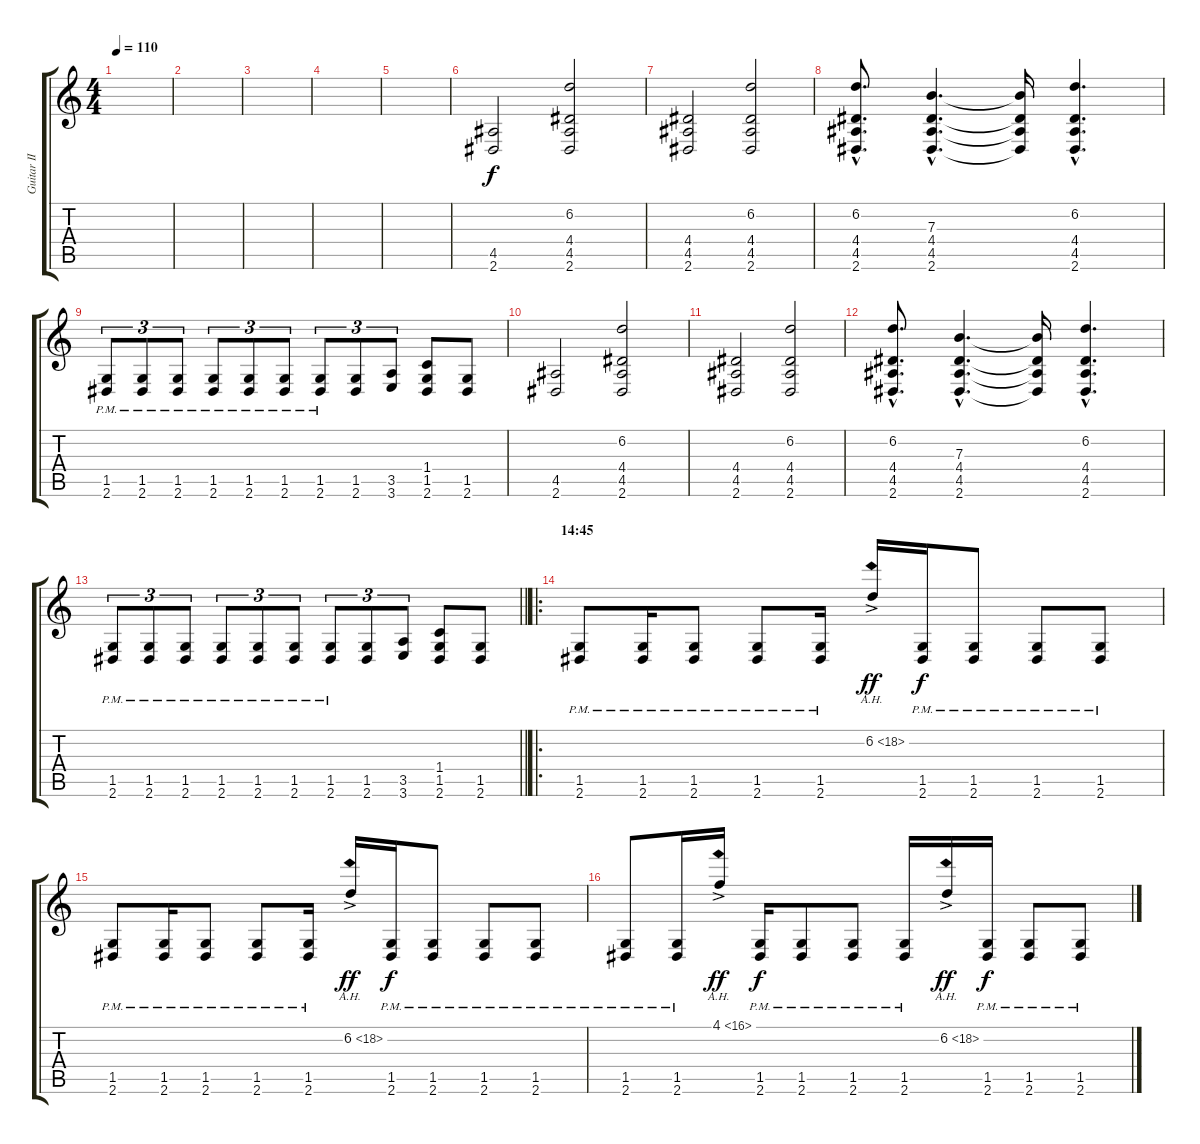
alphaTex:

\track ("Guitar II" "Guitar II") {instrument distortionguitar}
\staff {score tabs}
\tuning (Db4 Ab3 E3 B2 Gb2 Db2) {hide}
\ts (4 4)
\tempo 110
\clef g2
\ks c
|
|
|
|
|
(4.5 2.6).2{volume 8 balance 8} (6.2 4.4 4.5 2.6).2 |
(4.4 4.5 2.6).2 (6.2 4.4 4.5 2.6).2 |
(6.2{hac} 4.4{hac} 4.5{hac} 2.6{hac}).8{d} (7.3{hac} 4.4{hac} 4.5{hac} 2.6{hac}).4{d} (7.3{t} 4.4{t} 4.5{t} 2.6{t}).16 (6.2{hac} 4.4{hac} 4.5{hac} 2.6{hac}).4{d} |
(1.5{pm} 2.6{pm}).8{tu (3 2)} (1.5{pm} 2.6{pm}).8{tu (3 2)} (1.5{pm} 2.6{pm}).8{tu (3 2)} (1.5{pm} 2.6{pm}).8{tu (3 2)} (1.5{pm} 2.6{pm}).8{tu (3 2)} (1.5{pm} 2.6{pm}).8{tu (3 2)} (1.5{pm} 2.6{pm}).8{tu (3 2)} (1.5 2.6).8{tu (3 2)} (3.5 3.6).8{tu (3 2)} (1.4 1.5 2.6).8 (1.5 2.6).8 |
(4.5 2.6).2 (6.2 4.4 4.5 2.6).2 |
(4.4 4.5 2.6).2 (6.2 4.4 4.5 2.6).2 |
(6.2{hac} 4.4{hac} 4.5{hac} 2.6{hac}).8{d} (7.3{hac} 4.4{hac} 4.5{hac} 2.6{hac}).4{d} (7.3{t} 4.4{t} 4.5{t} 2.6{t}).16 (6.2{hac} 4.4{hac} 4.5{hac} 2.6{hac}).4{d} |
\barLineRight lightlight
(1.5 2.6{pm}).8{tu (3 2) volume 12 balance 2} (1.5 2.6{pm}).8{tu (3 2)} (1.5 2.6{pm}).8{tu (3 2)} (1.5 2.6{pm}).8{tu (3 2)} (1.5 2.6{pm}).8{tu (3 2)} (1.5 2.6{pm}).8{tu (3 2)} (1.5{pm} 2.6{pm}).8{tu (3 2)} (1.5 2.6).8{tu (3 2)} (3.5 3.6).8{tu (3 2)} (1.4 1.5 2.6).8 (1.5 2.6).8 |
\ro
\section ("" "14:45")
(1.5 2.6{pm}).8{volume 14 balance 2} (1.5{pm} 2.6{pm}).16 (1.5{pm} 2.6{pm}).8 (1.5{pm} 2.6{pm}).8 (1.5{pm} 2.6{pm}).16 6.2{ah 12 ac}.16{dy ff} (1.5{pm} 2.6{pm}).16{dy f} (1.5{pm} 2.6{pm}).8 (1.5{pm} 2.6{pm}).8 (1.5{pm} 2.6{pm}).8 |
(1.5{pm} 2.6{pm}).8 (1.5{pm} 2.6{pm}).16 (1.5{pm} 2.6{pm}).8 (1.5{pm} 2.6{pm}).8 (1.5{pm} 2.6{pm}).16 6.2{ah 12 ac}.16{dy ff} (1.5{pm} 2.6{pm}).16{dy f} (1.5{pm} 2.6{pm}).8 (1.5{pm} 2.6{pm}).8 (1.5{pm} 2.6{pm}).8 |
(1.5{pm} 2.6{pm}).8 (1.5{pm} 2.6{pm}).16 4.1{ah 12 ac}.16{dy ff} (1.5{pm} 2.6{pm}).16{dy f} (1.5{pm} 2.6{pm}).8 (1.5{pm} 2.6{pm}).8 (1.5{pm} 2.6{pm}).16 6.2{ah 12 ac}.16{dy ff} (1.5{pm} 2.6{pm}).16{dy f} (1.5{pm} 2.6{pm}).8 (1.5{pm} 2.6{pm}).8
